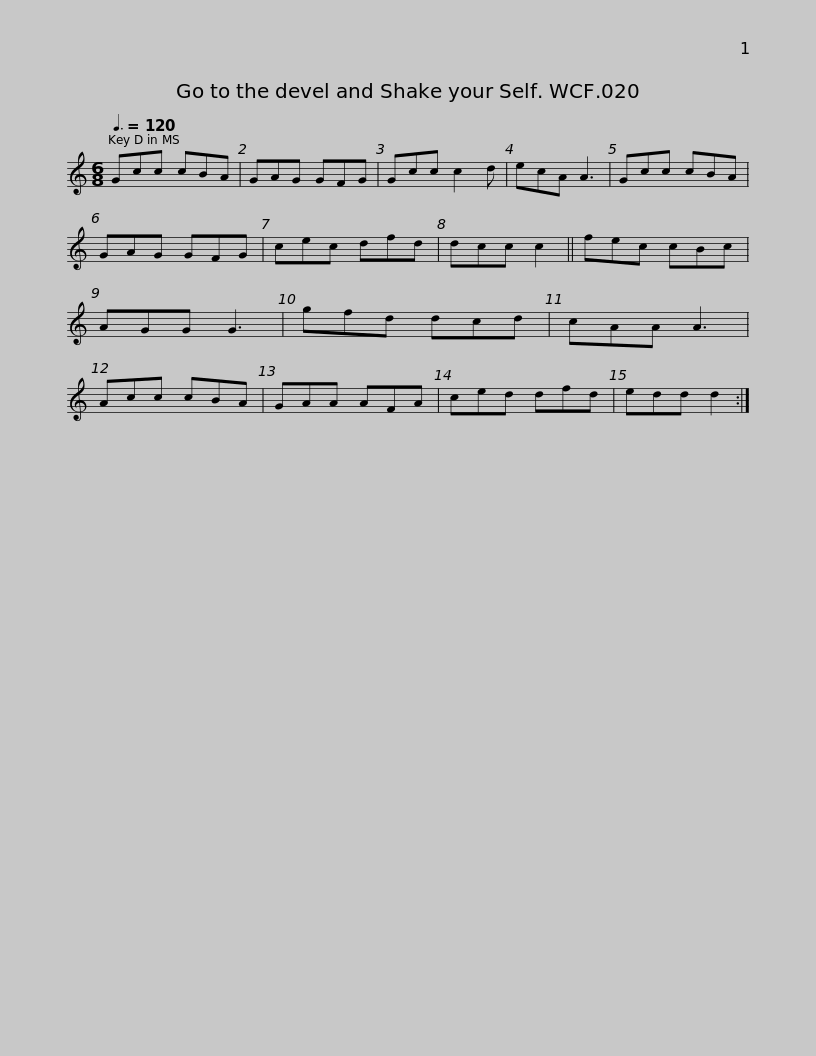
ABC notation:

X:1
L:1/8
Q:3/8=120
M:6/8
I:linebreak $
K:C
V:1 treble
V:1
 Gcc cBA | GAG GFG | Gcc c2 d | ecA A3 |$ Gcc cBA | %5
 GAG GFG | cec dfd | dcc c2 ||$ fec cBc | AGG G3 | %10
 gfd dcd | cAA A3 |$ Acc cBA | GAA AFA | ced dfd | %15
 edd d2 :| %16
